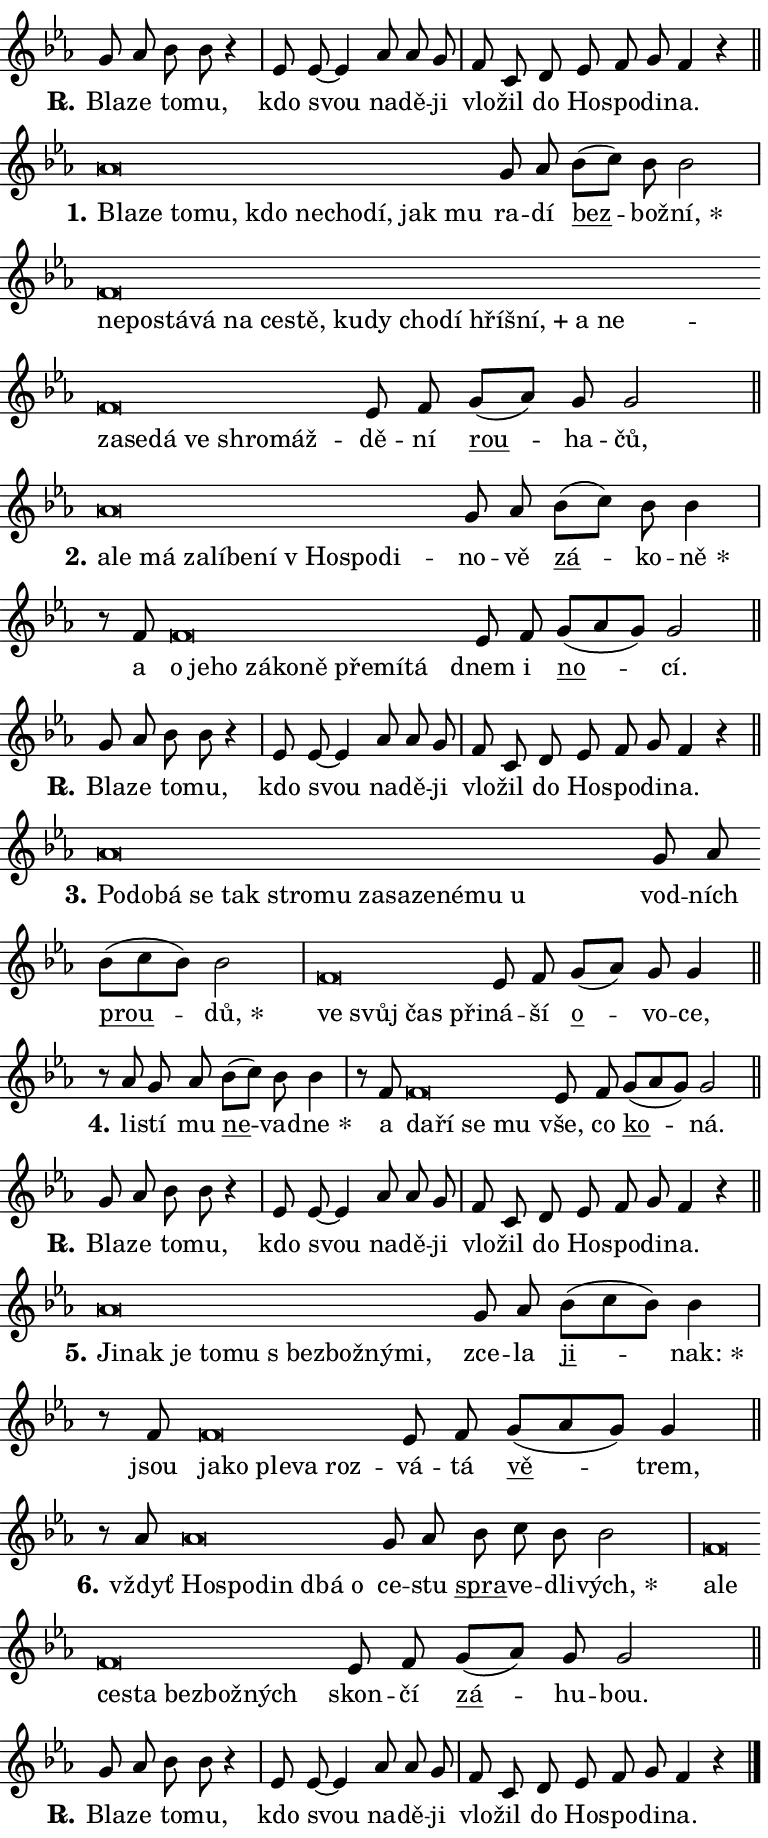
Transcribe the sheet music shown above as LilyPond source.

\version "2.24.0"
\header { tagline = "" }
\paper {
  indent = 0\cm
  top-margin = 0\cm
  right-margin = 0.13\cm % to fit lyric hyphens
  bottom-margin = 0\cm
  left-margin = 0\cm
  paper-width = 13\cm
  page-breaking = #ly:one-page-breaking
  system-system-spacing.basic-distance = #11
  score-system-spacing.basic-distance = #11
  ragged-last = ##f
}


%% Author: Thomas Morley
%% https://lists.gnu.org/archive/html/lilypond-user/2020-05/msg00002.html
#(define (line-position grob)
"Returns position of @var[grob} in current system:
   @code{'start}, if at first time-step
   @code{'end}, if at last time-step
   @code{'middle} otherwise
"
  (let* ((col (ly:item-get-column grob))
         (ln (ly:grob-object col 'left-neighbor))
         (rn (ly:grob-object col 'right-neighbor))
         (col-to-check-left (if (ly:grob? ln) ln col))
         (col-to-check-right (if (ly:grob? rn) rn col))
         (break-dir-left
           (and
             (ly:grob-property col-to-check-left 'non-musical #f)
             (ly:item-break-dir col-to-check-left)))
         (break-dir-right
           (and
             (ly:grob-property col-to-check-right 'non-musical #f)
             (ly:item-break-dir col-to-check-right))))
        (cond ((eqv? 1 break-dir-left) 'start)
              ((eqv? -1 break-dir-right) 'end)
              (else 'middle))))

#(define (tranparent-at-line-position vctor)
  (lambda (grob)
  "Relying on @code{line-position} select the relevant enry from @var{vctor}.
Used to determine transparency,"
    (case (line-position grob)
      ((end) (not (vector-ref vctor 0)))
      ((middle) (not (vector-ref vctor 1)))
      ((start) (not (vector-ref vctor 2))))))

noteHeadBreakVisibility =
#(define-music-function (break-visibility)(vector?)
"Makes @code{NoteHead}s transparent relying on @var{break-visibility}"
#{
  \override NoteHead.transparent =
    #(tranparent-at-line-position break-visibility)
#})

#(define delete-ledgers-for-transparent-note-heads
  (lambda (grob)
    "Reads whether a @code{NoteHead} is transparent.
If so this @code{NoteHead} is removed from @code{'note-heads} from
@var{grob}, which is supposed to be @code{LedgerLineSpanner}.
As a result ledgers are not printed for this @code{NoteHead}"
    (let* ((nhds-array (ly:grob-object grob 'note-heads))
           (nhds-list
             (if (ly:grob-array? nhds-array)
                 (ly:grob-array->list nhds-array)
                 '()))
           ;; Relies on the transparent-property being done before
           ;; Staff.LedgerLineSpanner.after-line-breaking is executed.
           ;; This is fragile ...
           (to-keep
             (remove
               (lambda (nhd)
                 (ly:grob-property nhd 'transparent #f))
               nhds-list)))
      ;; TODO find a better method to iterate over grob-arrays, similiar
      ;; to filter/remove etc for lists
      ;; For now rebuilt from scratch
      (set! (ly:grob-object grob 'note-heads)  '())
      (for-each
        (lambda (nhd)
          (ly:pointer-group-interface::add-grob grob 'note-heads nhd))
        to-keep))))

squashNotes = {
  \override NoteHead.X-extent = #'(-0.2 . 0.2)
  \override NoteHead.Y-extent = #'(-0.75 . 0)
  \override NoteHead.stencil =
    #(lambda (grob)
       (let ((pos (ly:grob-property grob 'staff-position)))
         (begin
           (if (< pos -7) (display "ERROR: Lower brevis then expected\n") (display ""))
           (if (<= pos -6) ly:text-interface::print ly:note-head::print))))
}
unSquashNotes = {
  \revert NoteHead.X-extent
  \revert NoteHead.Y-extent
  \revert NoteHead.stencil
}

hideNotes = \noteHeadBreakVisibility #begin-of-line-visible
unHideNotes = \noteHeadBreakVisibility #all-visible

% work-around for resetting accidentals
% https://lilypond.org/doc/v2.23/Documentation/notation/displaying-rhythms#unmetered-music
cadenzaMeasure = {
  \cadenzaOff
  \partial 1024 s1024
  \cadenzaOn
}

#(define-markup-command (accent layout props text) (markup?)
  "Underline accented syllable"
  (interpret-markup layout props
    #{\markup \override #'(offset . 4.3) \underline { #text }#}))

responsum = \markup \concat {
  "R" \hspace #-1.05 \path #0.1 #'((moveto 0 0.07) (lineto 0.9 0.8)) \hspace #0.05 "."
}

spaceSize = #0.6828661417322834 % exact space size for TeX Gyre Schola

\layout {
  \context {
    \Staff
    \remove "Time_signature_engraver"
    \override LedgerLineSpanner.after-line-breaking = #delete-ledgers-for-transparent-note-heads
  }
  \context {
    \Lyrics {
      \override LyricSpace.minimum-distance = \spaceSize
      \override LyricText.font-name = #"TeX Gyre Schola"
      \override LyricText.font-size = 1
      \override StanzaNumber.font-name = #"TeX Gyre Schola Bold"
      \override StanzaNumber.font-size = 1
    }
  }
  \context {
    \Score 
    \override NoteHead.text =
      #(lambda (grob) 
        (let ((pos (ly:grob-property grob 'staff-position)))
          #{\markup {
            \combine
              \halign #-0.55 \raise #(if (= pos -6) 0 0.5) \override #'(thickness . 2) \draw-line #'(3.2 . 0)
              \musicglyph "noteheads.sM1"
          }#}))
  }
}

% magnetic-lyrics.ily
%
%   written by
%     Jean Abou Samra <jean@abou-samra.fr>
%     Werner Lemberg <wl@gnu.org>
%
%   adapted by
%     Jiri Hon <jiri.hon@gmail.com>
%
% Version 2022-Apr-15

% https://www.mail-archive.com/lilypond-user@gnu.org/msg149350.html

#(define (Left_hyphen_pointer_engraver context)
   "Collect syllable-hyphen-syllable occurrences in lyrics and store
them in properties.  This engraver only looks to the left.  For
example, if the lyrics input is @code{foo -- bar}, it does the
following.

@itemize @bullet
@item
Set the @code{text} property of the @code{LyricHyphen} grob between
@q{foo} and @q{bar} to @code{foo}.

@item
Set the @code{left-hyphen} property of the @code{LyricText} grob with
text @q{foo} to the @code{LyricHyphen} grob between @q{foo} and
@q{bar}.
@end itemize

Use this auxiliary engraver in combination with the
@code{lyric-@/text::@/apply-@/magnetic-@/offset!} hook."
   (let ((hyphen #f)
         (text #f))
     (make-engraver
      (acknowledgers
       ((lyric-syllable-interface engraver grob source-engraver)
        (set! text grob)))
      (end-acknowledgers
       ((lyric-hyphen-interface engraver grob source-engraver)
        ;(when (not (grob::has-interface grob 'lyric-space-interface))
          (set! hyphen grob)));)
      ((stop-translation-timestep engraver)
       (when (and text hyphen)
         (ly:grob-set-object! text 'left-hyphen hyphen))
       (set! text #f)
       (set! hyphen #f)))))

#(define (lyric-text::apply-magnetic-offset! grob)
   "If the space between two syllables is less than the value in
property @code{LyricText@/.details@/.squash-threshold}, move the right
syllable to the left so that it gets concatenated with the left
syllable.

Use this function as a hook for
@code{LyricText@/.after-@/line-@/breaking} if the
@code{Left_@/hyphen_@/pointer_@/engraver} is active."
   (let ((hyphen (ly:grob-object grob 'left-hyphen #f)))
     (when hyphen
       (let ((left-text (ly:spanner-bound hyphen LEFT)))
         (when (grob::has-interface left-text 'lyric-syllable-interface)
           (let* ((common (ly:grob-common-refpoint grob left-text X))
                  (this-x-ext (ly:grob-extent grob common X))
                  (left-x-ext
                   (begin
                     ;; Trigger magnetism for left-text.
                     (ly:grob-property left-text 'after-line-breaking)
                     (ly:grob-extent left-text common X)))
                  ;; `delta` is the gap width between two syllables.
                  (delta (- (interval-start this-x-ext)
                            (interval-end left-x-ext)))
                  (details (ly:grob-property grob 'details))
                  (threshold (assoc-get 'squash-threshold details 0.2)))
             (when (< delta threshold)
               (let* (;; We have to manipulate the input text so that
                      ;; ligatures crossing syllable boundaries are not
                      ;; disabled.  For languages based on the Latin
                      ;; script this is essentially a beautification.
                      ;; However, for non-Western scripts it can be a
                      ;; necessity.
                      (lt (ly:grob-property left-text 'text))
                      (rt (ly:grob-property grob 'text))
                      (is-space (grob::has-interface hyphen 'lyric-space-interface))
                      (space (if is-space " " ""))
                      (extra-delta (if is-space spaceSize 0))
                      ;; Append new syllable.
                      (ltrt-space (if (and (string? lt) (string? rt))
                                (string-append lt space rt)
                                (make-concat-markup (list lt space rt))))
                      ;; Right-align `ltrt` to the right side.
                      (ltrt-space-markup (grob-interpret-markup
                               grob
                               (make-translate-markup
                                (cons (interval-length this-x-ext) 0)
                                (make-right-align-markup ltrt-space)))))
                 (begin
                   ;; Don't print `left-text`.
                   (ly:grob-set-property! left-text 'stencil #f)
                   ;; Set text and stencil (which holds all collected
                   ;; syllables so far) and shift it to the left.
                   (ly:grob-set-property! grob 'text ltrt-space)
                   (ly:grob-set-property! grob 'stencil ltrt-space-markup)
                   (ly:grob-translate-axis! grob (- (- delta extra-delta)) X))))))))))


#(define (lyric-hyphen::displace-bounds-first grob)
   ;; Make very sure this callback isn't triggered too early.
   (let ((left (ly:spanner-bound grob LEFT))
         (right (ly:spanner-bound grob RIGHT)))
     (ly:grob-property left 'after-line-breaking)
     (ly:grob-property right 'after-line-breaking)
     (ly:lyric-hyphen::print grob)))

squashThreshold = #0.4

\layout {
  \context {
    \Lyrics
    \consists #Left_hyphen_pointer_engraver
    \override LyricText.after-line-breaking =
      #lyric-text::apply-magnetic-offset!
    \override LyricHyphen.stencil = #lyric-hyphen::displace-bounds-first
    \override LyricText.details.squash-threshold = \squashThreshold
    \override LyricHyphen.minimum-distance = 0
    \override LyricHyphen.minimum-length = \squashThreshold
  }
}

squashText = \override LyricText.details.squash-threshold = 9999
unSquashText = \override LyricText.details.squash-threshold = \squashThreshold

leftText = \override LyricText.self-alignment-X = #LEFT
unLeftText = \revert LyricText.self-alignment-X

starOffset = #(lambda (grob) 
                (let ((x_offset (ly:self-alignment-interface::aligned-on-x-parent grob)))
                  (if (= x_offset 0) 0 (+ x_offset 1.2))))

star = #(define-music-function (syllable)(string?)
"Append star separator at the end of a syllable"
#{
  \once \override LyricText.X-offset = #starOffset
  \lyricmode { \markup {
    #syllable
    \override #'((font-name . "TeX Gyre Schola Bold")) \hspace #0.2 \lower #0.65 \larger "*"
  } }
#})

starAccent = #(define-music-function (syllable)(string?)
"Append star separator at the end of a syllable and make accent"
#{
  \once \override LyricText.X-offset = #starOffset
  \lyricmode { \markup {
    \accent #syllable
    \override #'((font-name . "TeX Gyre Schola Bold")) \hspace #0.2 \lower #0.65 \larger "*"
  } }
#})

breath = #(define-music-function (syllable)(string?)
"Append breathing indicator at the end of a syllable"
#{
  \lyricmode { \markup { #syllable "+" } }
#})

optionalBreath = #(define-music-function (syllable)(string?)
"Append optional breathing indicator at the end of a syllable"
#{
  \lyricmode { \markup { #syllable "(+)" } }
#})


\score {
    <<
        \new Voice = "melody" { \cadenzaOn \key es \major \relative { g'8 as bes bes r4 \cadenzaMeasure \bar "|" es,8 es~ es4 \bar "" as8 as g \cadenzaMeasure \bar "|" f c \bar "" d es \bar "" f g f4 r \cadenzaMeasure \bar "||" \break } }
        \new Lyrics \lyricsto "melody" { \lyricmode { \set stanza = \responsum
Bla -- ze to -- mu, kdo svou na -- dě -- ji vlo -- žil do Ho -- spo -- di -- na. } }
    >>
    \layout {}
}

\score {
    <<
        \new Voice = "melody" { \cadenzaOn \key es \major \relative { \squashNotes as'\breve*1/16 \hideNotes \breve*1/16 \bar "" \breve*1/16 \bar "" \breve*1/16 \bar "" \breve*1/16 \bar "" \breve*1/16 \bar "" \breve*1/16 \bar "" \breve*1/16 \bar "" \breve*1/16 \breve*1/16 \bar "" \unHideNotes \unSquashNotes g8 as \bar "" bes[( c)] bes bes2 \cadenzaMeasure \bar "|" \squashNotes f\breve*1/16 \hideNotes \breve*1/16 \bar "" \breve*1/16 \bar "" \breve*1/16 \bar "" \breve*1/16 \bar "" \breve*1/16 \bar "" \breve*1/16 \bar "" \breve*1/16 \bar "" \breve*1/16 \bar "" \breve*1/16 \bar "" \breve*1/16 \bar "" \breve*1/16 \bar "" \breve*1/16 \bar "" \breve*1/16 \bar "" \breve*1/16 \bar "" \breve*1/16 \bar "" \breve*1/16 \bar "" \breve*1/16 \bar "" \breve*1/16 \bar "" \breve*1/16 \breve*1/16 \bar "" \unHideNotes \unSquashNotes es8 f \bar "" g[( as)] g g2 \cadenzaMeasure \bar "||" \break } }
        \new Lyrics \lyricsto "melody" { \lyricmode { \set stanza = "1."
\leftText Bla -- \squashText ze to -- mu, kdo ne -- cho -- dí, jak mu \unLeftText \unSquashText ra -- dí \markup \accent bez -- bož -- \star ní, \leftText ne -- \squashText po -- stá -- vá na ce -- stě, ku -- dy cho -- dí hří -- \breath "šní," a ne -- za -- se -- dá ve shro -- máž -- \unLeftText \unSquashText dě -- ní \markup \accent rou -- ha -- čů, } }
    >>
    \layout {}
}

\score {
    <<
        \new Voice = "melody" { \cadenzaOn \key es \major \relative { \squashNotes as'\breve*1/16 \hideNotes \breve*1/16 \bar "" \breve*1/16 \bar "" \breve*1/16 \bar "" \breve*1/16 \bar "" \breve*1/16 \bar "" \breve*1/16 \bar "" \breve*1/16 \bar "" \breve*1/16 \breve*1/16 \bar "" \unHideNotes \unSquashNotes g8 as \bar "" bes[( c)] bes bes4 \cadenzaMeasure \bar "|" r8 f8 \squashNotes f\breve*1/16 \hideNotes \breve*1/16 \bar "" \breve*1/16 \bar "" \breve*1/16 \bar "" \breve*1/16 \bar "" \breve*1/16 \bar "" \breve*1/16 \bar "" \breve*1/16 \breve*1/16 \bar "" \unHideNotes \unSquashNotes es8 f \bar "" g[( as g)] g2 \cadenzaMeasure \bar "||" \break } }
        \new Lyrics \lyricsto "melody" { \lyricmode { \set stanza = "2."
\leftText a -- \squashText le má za -- lí -- be -- ní "v Ho" -- spo -- di -- \unLeftText \unSquashText no -- vě \markup \accent zá -- ko -- \star ně a \leftText o \squashText je -- ho zá -- ko -- ně pře -- mí -- tá \unLeftText \unSquashText dnem i \markup \accent no -- cí. } }
    >>
    \layout {}
}

\score {
    <<
        \new Voice = "melody" { \cadenzaOn \key es \major \relative { g'8 as bes bes r4 \cadenzaMeasure \bar "|" es,8 es~ es4 \bar "" as8 as g \cadenzaMeasure \bar "|" f c \bar "" d es \bar "" f g f4 r \cadenzaMeasure \bar "||" \break } }
        \new Lyrics \lyricsto "melody" { \lyricmode { \set stanza = \responsum
Bla -- ze to -- mu, kdo svou na -- dě -- ji vlo -- žil do Ho -- spo -- di -- na. } }
    >>
    \layout {}
}

\score {
    <<
        \new Voice = "melody" { \cadenzaOn \key es \major \relative { \squashNotes as'\breve*1/16 \hideNotes \breve*1/16 \bar "" \breve*1/16 \bar "" \breve*1/16 \bar "" \breve*1/16 \bar "" \breve*1/16 \bar "" \breve*1/16 \bar "" \breve*1/16 \bar "" \breve*1/16 \bar "" \breve*1/16 \bar "" \breve*1/16 \bar "" \breve*1/16 \breve*1/16 \bar "" \unHideNotes \unSquashNotes g8 as \bar "" bes[( c bes)] bes2 \cadenzaMeasure \bar "|" \squashNotes f\breve*1/16 \hideNotes \breve*1/16 \bar "" \breve*1/16 \breve*1/16 \bar "" \unHideNotes \unSquashNotes es8 f \bar "" g[( as)] g g4 \cadenzaMeasure \bar "||" \break } }
        \new Lyrics \lyricsto "melody" { \lyricmode { \set stanza = "3."
\leftText Po -- \squashText do -- bá se tak stro -- mu za -- sa -- ze -- né -- mu u \unLeftText \unSquashText vod -- ních \markup \accent prou -- \star dů, \leftText ve \squashText svůj čas při -- \unLeftText \unSquashText ná -- ší \markup \accent o -- vo -- ce, } }
    >>
    \layout {}
}

\score {
    <<
        \new Voice = "melody" { \cadenzaOn \key es \major \relative { r8 as' g as \bar "" bes[( c)] bes bes4 \cadenzaMeasure \bar "|" r8 f8 \squashNotes f\breve*1/16 \hideNotes \breve*1/16 \bar "" \breve*1/16 \breve*1/16 \bar "" \unHideNotes \unSquashNotes es8 f \bar "" g[( as g)] g2 \cadenzaMeasure \bar "||" \break } }
        \new Lyrics \lyricsto "melody" { \lyricmode { \set stanza = "4."
li -- stí mu \markup \accent ne -- vad -- \star ne a \leftText da -- \squashText ří se mu \unLeftText \unSquashText vše, co \markup \accent ko -- ná. } }
    >>
    \layout {}
}

\score {
    <<
        \new Voice = "melody" { \cadenzaOn \key es \major \relative { g'8 as bes bes r4 \cadenzaMeasure \bar "|" es,8 es~ es4 \bar "" as8 as g \cadenzaMeasure \bar "|" f c \bar "" d es \bar "" f g f4 r \cadenzaMeasure \bar "||" \break } }
        \new Lyrics \lyricsto "melody" { \lyricmode { \set stanza = \responsum
Bla -- ze to -- mu, kdo svou na -- dě -- ji vlo -- žil do Ho -- spo -- di -- na. } }
    >>
    \layout {}
}

\score {
    <<
        \new Voice = "melody" { \cadenzaOn \key es \major \relative { \squashNotes as'\breve*1/16 \hideNotes \breve*1/16 \bar "" \breve*1/16 \bar "" \breve*1/16 \bar "" \breve*1/16 \bar "" \breve*1/16 \bar "" \breve*1/16 \bar "" \breve*1/16 \breve*1/16 \bar "" \unHideNotes \unSquashNotes g8 as \bar "" bes[( c bes)] bes4 \cadenzaMeasure \bar "|" r8 f \squashNotes f\breve*1/16 \hideNotes \breve*1/16 \bar "" \breve*1/16 \bar "" \breve*1/16 \breve*1/16 \bar "" \unHideNotes \unSquashNotes es8 f \bar "" g[( as g)] g4 \cadenzaMeasure \bar "||" \break } }
        \new Lyrics \lyricsto "melody" { \lyricmode { \set stanza = "5."
\leftText Ji -- \squashText nak je to -- mu "s bez" -- bož -- ný -- mi, \unLeftText \unSquashText zce -- la \markup \accent ji -- \star nak: jsou \leftText ja -- \squashText ko ple -- va roz -- \unLeftText \unSquashText vá -- tá \markup \accent vě -- trem, } }
    >>
    \layout {}
}

\score {
    <<
        \new Voice = "melody" { \cadenzaOn \key es \major \relative { r8 as' \squashNotes as\breve*1/16 \hideNotes \breve*1/16 \bar "" \breve*1/16 \bar "" \breve*1/16 \breve*1/16 \bar "" \unHideNotes \unSquashNotes g8 as \bar "" bes c bes bes2 \cadenzaMeasure \bar "|" \squashNotes f\breve*1/16 \hideNotes \breve*1/16 \bar "" \breve*1/16 \bar "" \breve*1/16 \bar "" \breve*1/16 \bar "" \breve*1/16 \breve*1/16 \bar "" \unHideNotes \unSquashNotes es8 f \bar "" g[( as)] g g2 \cadenzaMeasure \bar "||" \break } }
        \new Lyrics \lyricsto "melody" { \lyricmode { \set stanza = "6."
vždyť \leftText Ho -- \squashText spo -- din dbá o \unLeftText \unSquashText ce -- stu \markup \accent spra -- ve -- dli -- \star vých, \leftText a -- \squashText le ce -- sta bez -- bož -- ných \unLeftText \unSquashText skon -- čí \markup \accent zá -- hu -- bou. } }
    >>
    \layout {}
}

\score {
    <<
        \new Voice = "melody" { \cadenzaOn \key es \major \relative { g'8 as bes bes r4 \cadenzaMeasure \bar "|" es,8 es~ es4 \bar "" as8 as g \cadenzaMeasure \bar "|" f c \bar "" d es \bar "" f g f4 r \cadenzaMeasure \bar "||" \break } \bar "|." }
        \new Lyrics \lyricsto "melody" { \lyricmode { \set stanza = \responsum
Bla -- ze to -- mu, kdo svou na -- dě -- ji vlo -- žil do Ho -- spo -- di -- na. } }
    >>
    \layout {}
}
